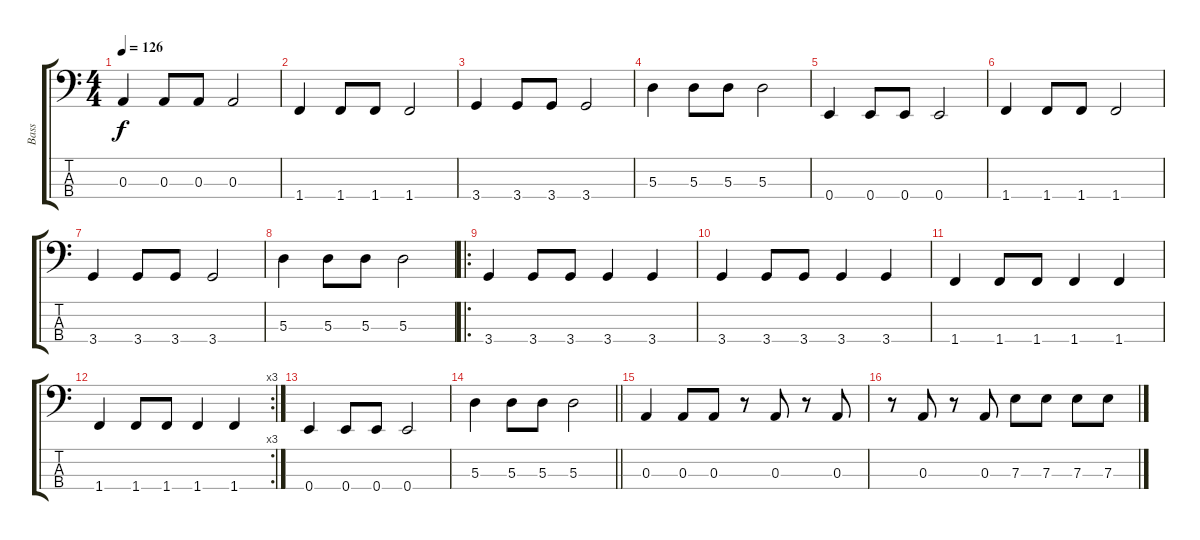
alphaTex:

\track ("Bass" "Bass") {instrument electricbassfinger}
\staff {score tabs}
\tuning (G2 D2 A1 E1) {hide}
\ts (4 4)
\tempo 126
\clef f4
\ks c
0.3.4{dy f} 0.3.8 0.3.8 0.3.2 |
1.4.4 1.4.8 1.4.8 1.4.2 |
3.4.4 3.4.8 3.4.8 3.4.2 |
5.3.4 5.3.8 5.3.8 5.3.2 |
0.4.4 0.4.8 0.4.8 0.4.2 |
1.4.4 1.4.8 1.4.8 1.4.2 |
3.4.4 3.4.8 3.4.8 3.4.2 |
5.3.4 5.3.8 5.3.8 5.3.2 |
\ro
3.4.4 3.4.8 3.4.8 3.4.4 3.4.4 |
3.4.4 3.4.8 3.4.8 3.4.4 3.4.4 |
1.4.4 1.4.8 1.4.8 1.4.4 1.4.4 |
\rc 3
1.4.4 1.4.8 1.4.8 1.4.4 1.4.4 |
0.4.4 0.4.8 0.4.8 0.4.2 |
\barLineRight lightlight
5.3.4 5.3.8 5.3.8 5.3.2 |
0.3.4 0.3.8 0.3.8 r.8 0.3.8 r.8 0.3.8 |
r.8 0.3.8 r.8 0.3.8 7.3.8 7.3.8 7.3.8 7.3.8
